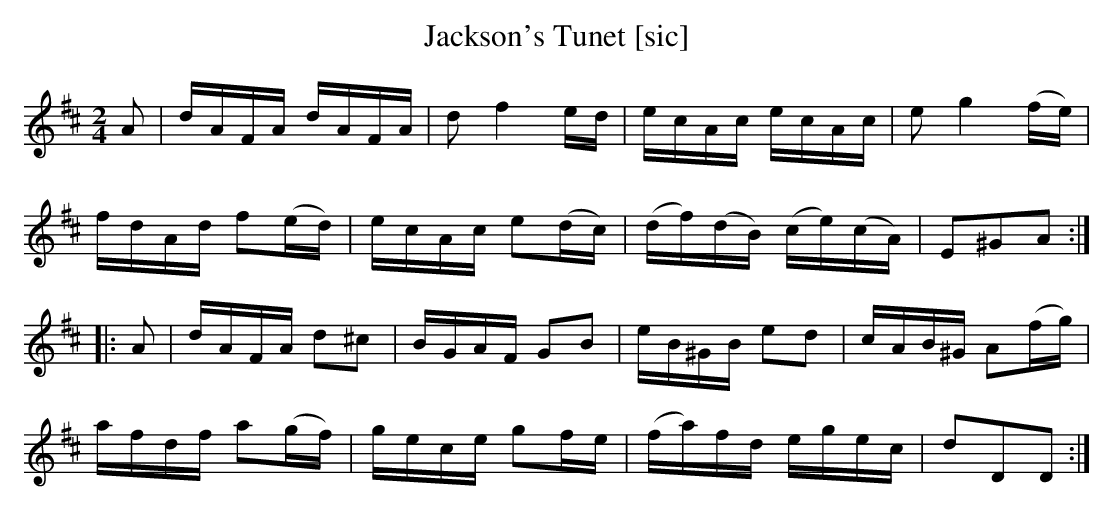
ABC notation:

X:1
T:Jackson's Tunet [sic]
M:2/4
L:1/8
K:D
A|d/A/F/A/ d/A/F/A/|d f2 e/d/|e/c/A/c/ e/c/A/c/|e g2 (f/e/)|
f/d/A/d/ f(e/d/)|e/c/A/c/ e(d/c/)|(d/f/)(d/B/) (c/e/)(c/A/)|E^GA:|
|:A|d/A/F/A/ d^c|B/G/A/F/ GB|e/B/^G/B/ ed|c/A/B/^G/ A(f/g/)|
a/f/d/f/ a(g/f/)|g/e/c/e/ gf/e/|(f/a/)f/d/ e/g/e/c/|dDD:|]
